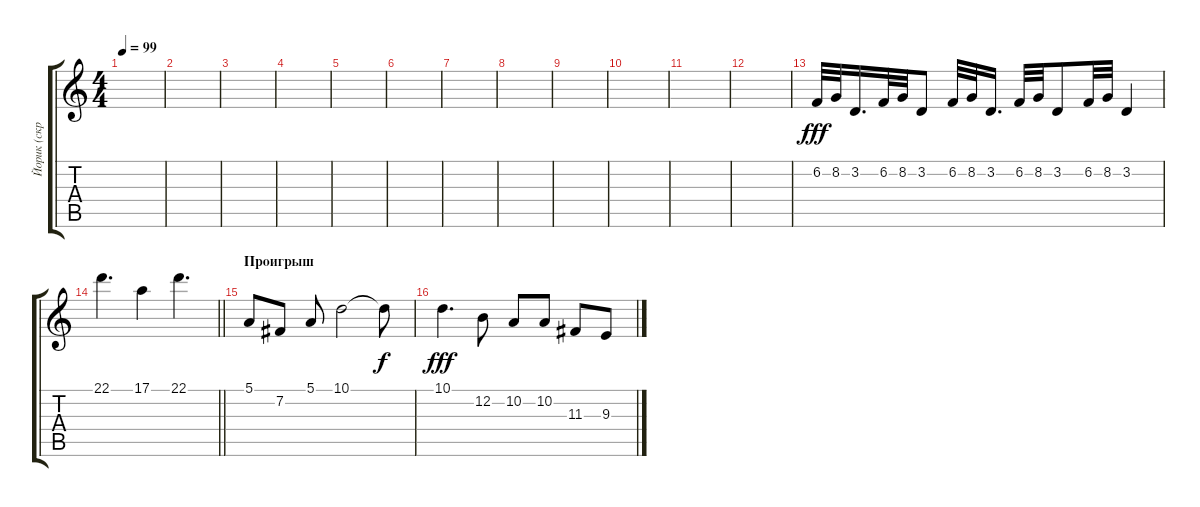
\track ("Йорик (скрипка)" "Йорик (скр") {instrument violin}
\staff {score tabs}
\tuning (E4 B3 G3 D3 A2 E2) {hide}
\ts (4 4)
\tempo 99
\clef g2
\ks c
|
|
|
|
|
|
|
|
|
|
|
|
6.2.32{dy fff} 8.2.32 3.2.16{d} 6.2.32 8.2.32 3.2.8 6.2.32 8.2.32 3.2.16{d} 6.2.32 8.2.32 3.2.8 6.2.32 8.2.32 3.2.4 |
\barLineRight lightlight
22.1.4{d} 17.1.4 22.1.4{d} |
\section ("" "Проигрыш")
5.1.8 7.2.8 5.1.8 10.1.2 10.1{t}.8{dy f} |
10.1.4{d dy fff} 12.2.8 10.2.8 10.2.8 11.3.8 9.3.8
